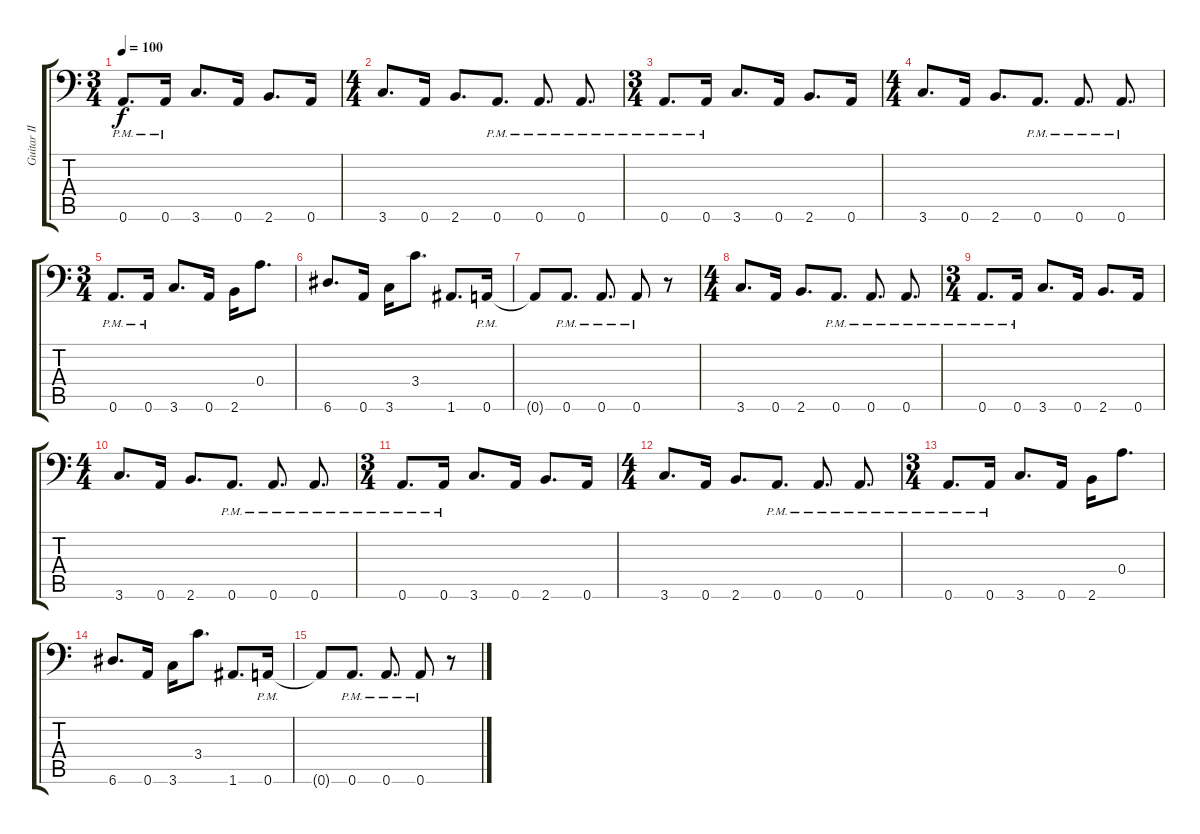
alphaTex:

\track ("Guitar II" "Guitar II") {instrument overdrivenguitar}
\staff {score tabs}
\tuning (B3 Gb3 D3 A2 E2 A1) {hide}
\ts (3 4)
\tempo 100
\clef f4
\ks c
0.6{pm}.8{d dy f} 0.6{pm}.16 3.6.8{d} 0.6.16 2.6.8{d} 0.6.16 |
\ts (4 4)
3.6.8{d} 0.6.16 2.6.8{d} 0.6{pm}.8{d} 0.6{pm}.8{d} 0.6{pm}.8{d} |
\ts (3 4)
0.6{pm}.8{d} 0.6{pm}.16 3.6.8{d} 0.6.16 2.6.8{d} 0.6.16 |
\ts (4 4)
3.6.8{d} 0.6.16 2.6.8{d} 0.6{pm}.8{d} 0.6{pm}.8{d} 0.6{pm}.8{d} |
\ts (3 4)
0.6{pm}.8{d} 0.6{pm}.16 3.6.8{d} 0.6.16 2.6.16 0.4.8{d} |
6.6.8{d} 0.6.16 3.6.16 3.4.8{d} 1.6.8{d} 0.6{pm}.16 |
0.6{t}.8 0.6{pm}.8{d} 0.6{pm}.8{d} 0.6{pm}.8 r.8 |
\ts (4 4)
3.6.8{d} 0.6.16 2.6.8{d} 0.6{pm}.8{d} 0.6{pm}.8{d} 0.6{pm}.8{d} |
\ts (3 4)
0.6{pm}.8{d} 0.6{pm}.16 3.6.8{d} 0.6.16 2.6.8{d} 0.6.16 |
\ts (4 4)
3.6.8{d} 0.6.16 2.6.8{d} 0.6{pm}.8{d} 0.6{pm}.8{d} 0.6{pm}.8{d} |
\ts (3 4)
0.6{pm}.8{d} 0.6{pm}.16 3.6.8{d} 0.6.16 2.6.8{d} 0.6.16 |
\ts (4 4)
3.6.8{d} 0.6.16 2.6.8{d} 0.6{pm}.8{d} 0.6{pm}.8{d} 0.6{pm}.8{d} |
\ts (3 4)
0.6{pm}.8{d} 0.6{pm}.16 3.6.8{d} 0.6.16 2.6.16 0.4.8{d} |
6.6.8{d} 0.6.16 3.6.16 3.4.8{d} 1.6.8{d} 0.6{pm}.16 |
0.6{t}.8 0.6{pm}.8{d} 0.6{pm}.8{d} 0.6{pm}.8 r.8
